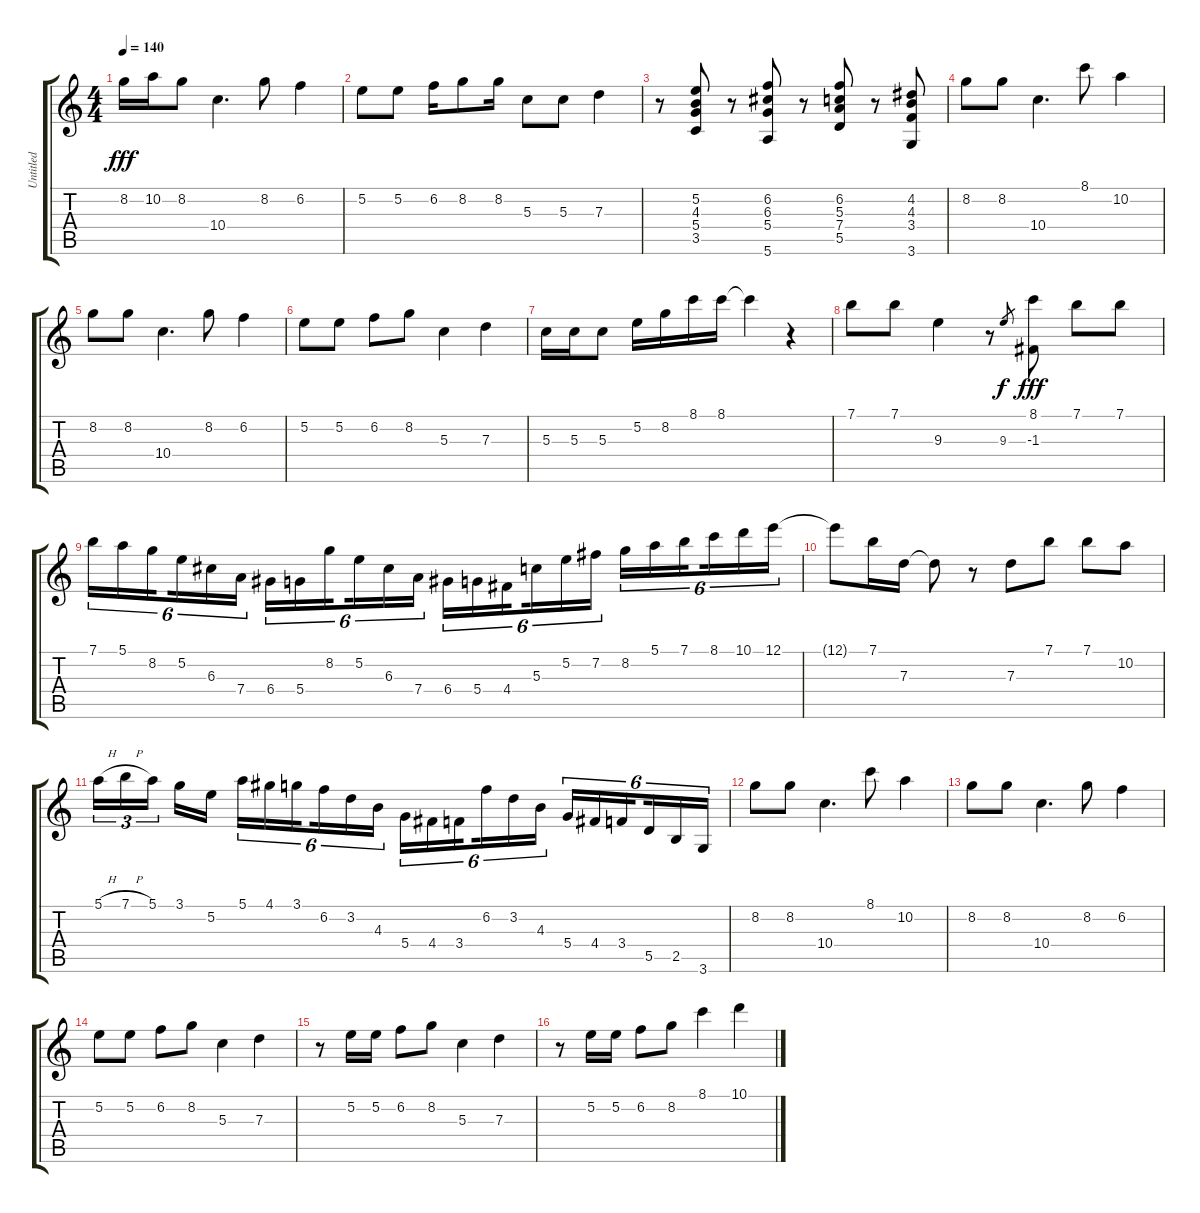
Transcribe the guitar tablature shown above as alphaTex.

\track ("Untitled" "Untitled") {instrument acousticguitarsteel}
\staff {score tabs}
\tuning (E4 B3 G3 D3 A2 E2) {hide}
\ts (4 4)
\tempo 140
\clef g2
\ks c
8.2.16{dy fff} 10.2.16 8.2.8 10.4.4{d} 8.2.8 6.2.4 |
5.2.8 5.2.8 6.2.16 8.2.8 8.2.16 5.3.8 5.3.8 7.3.4 |
r.8 (5.2 4.3 5.4 3.5).8 r.8 (6.2 6.3 5.4 5.6).8 r.8 (6.2 5.3 7.4 5.5).8 r.8 (4.2 4.3 3.4 3.6).8 |
8.2.8 8.2.8 10.4.4{d} 8.1.8 10.2.4 |
8.2.8 8.2.8 10.4.4{d} 8.2.8 6.2.4 |
5.2.8 5.2.8 6.2.8 8.2.8 5.3.4 7.3.4 |
5.3.16 5.3.16 5.3.8 5.2.16 8.2.16 8.1.16 8.1.16 8.1{t}.4 r.4 |
7.1.8 7.1.8 9.3.4 r.8 9.3.8{gr dy f} (8.1 -1.3).8{dy fff} 7.1.8 7.1.8 |
7.1.16{tu (6 4)} 5.1.16{tu (6 4)} 8.2.16{tu (6 4) beam splitsecondary} 5.2.16{tu (6 4)} 6.3.16{tu (6 4)} 7.4.16{tu (6 4)} 6.4.16{tu (6 4)} 5.4.16{tu (6 4)} 8.2.16{tu (6 4) beam splitsecondary} 5.2.16{tu (6 4)} 6.3.16{tu (6 4)} 7.4.16{tu (6 4)} 6.4.16{tu (6 4)} 5.4.16{tu (6 4)} 4.4.16{tu (6 4) beam splitsecondary} 5.3.16{tu (6 4)} 5.2.16{tu (6 4)} 7.2.16{tu (6 4)} 8.2.16{tu (6 4)} 5.1.16{tu (6 4)} 7.1.16{tu (6 4) beam splitsecondary} 8.1.16{tu (6 4)} 10.1.16{tu (6 4)} 12.1.16{tu (6 4)} |
12.1{t}.8 7.1.16 7.3.16 7.3{t}.8 r.8 7.3.8 7.1.8 7.1.8 10.2.8 |
5.1{h}.16{tu (3 2)} 7.1{h}.16{tu (3 2)} 5.1.16{tu (3 2) beam splitsecondary} 3.1.16 5.2.16 5.1.16{tu (6 4)} 4.1.16{tu (6 4)} 3.1.16{tu (6 4) beam splitsecondary} 6.2.16{tu (6 4)} 3.2.16{tu (6 4)} 4.3.16{tu (6 4)} 5.4.16{tu (6 4)} 4.4.16{tu (6 4)} 3.4.16{tu (6 4) beam splitsecondary} 6.2.16{tu (6 4)} 3.2.16{tu (6 4)} 4.3.16{tu (6 4)} 5.4.16{tu (6 4)} 4.4.16{tu (6 4)} 3.4.16{tu (6 4) beam splitsecondary} 5.5.16{tu (6 4)} 2.5.16{tu (6 4)} 3.6.16{tu (6 4)} |
8.2.8 8.2.8 10.4.4{d} 8.1.8 10.2.4 |
8.2.8 8.2.8 10.4.4{d} 8.2.8 6.2.4 |
5.2.8 5.2.8 6.2.8 8.2.8 5.3.4 7.3.4 |
r.8 5.2.16 5.2.16 6.2.8 8.2.8 5.3.4 7.3.4 |
r.8 5.2.16 5.2.16 6.2.8 8.2.8 8.1.4 10.1.4
